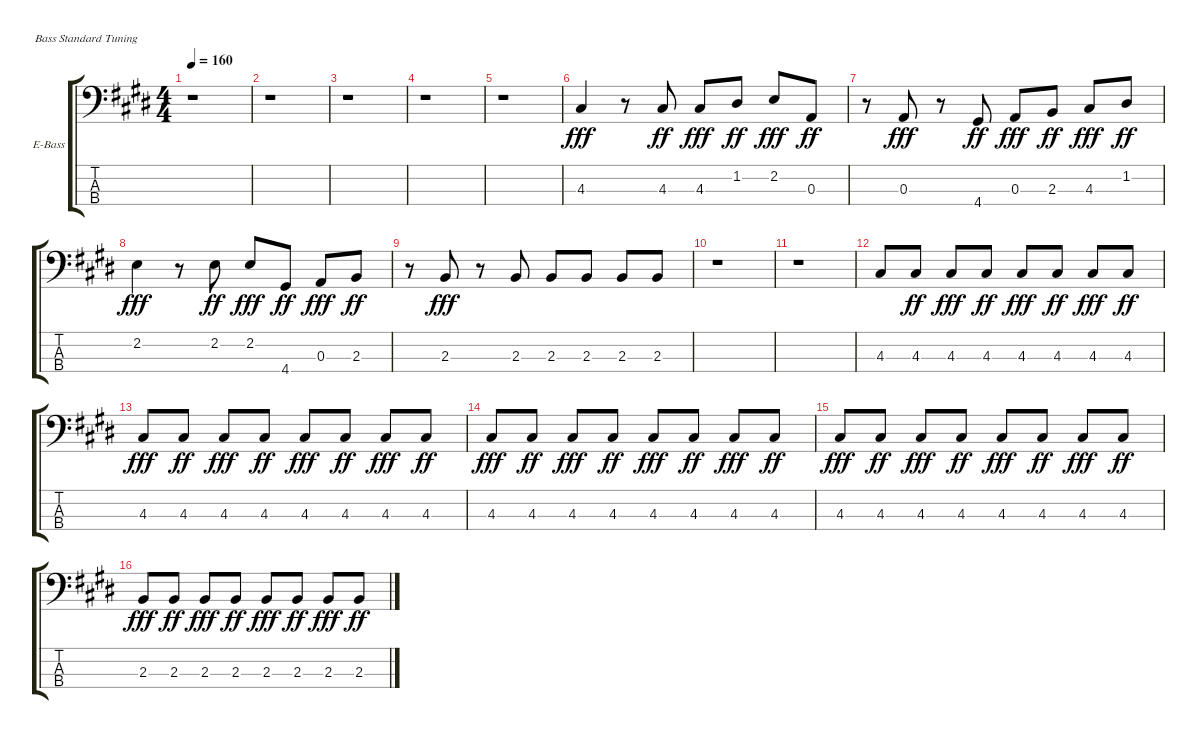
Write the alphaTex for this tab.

\bracketExtendMode groupsimilarinstruments
\firstSystemTrackNameOrientation horizontal
\otherSystemsTrackNameOrientation horizontal
\track ("Bass" "E-Bass") {instrument electricbasspick}
\staff {score tabs}
\tuning (G2 D2 A1 E1)
\ts (4 4)
\tempo 160
\clef f4
\ks e
r.1{dy fff instrument electricbasspick} |
r.1 |
r.1 |
r.1 |
r.1 |
4.3.4 r.8 4.3.8{dy ff} 4.3.8{dy fff} 1.2.8{dy ff} 2.2.8{dy fff} 0.3.8{dy ff} |
r.8 0.3.8{dy fff} r.8 4.4.8{dy ff} 0.3.8{dy fff} 2.3.8{dy ff} 4.3.8{dy fff} 1.2.8{dy ff} |
2.2.4{dy fff} r.8 2.2.8{dy ff} 2.2.8{dy fff} 4.4.8{dy ff} 0.3.8{dy fff} 2.3.8{dy ff} |
r.8 2.3.8{dy fff} r.8 2.3.8 2.3.8 2.3.8 2.3.8 2.3.8 |
r.1 |
r.1 |
4.3.8 4.3.8{dy ff} 4.3.8{dy fff} 4.3.8{dy ff} 4.3.8{dy fff} 4.3.8{dy ff} 4.3.8{dy fff} 4.3.8{dy ff} |
4.3.8{dy fff} 4.3.8{dy ff} 4.3.8{dy fff} 4.3.8{dy ff} 4.3.8{dy fff} 4.3.8{dy ff} 4.3.8{dy fff} 4.3.8{dy ff} |
4.3.8{dy fff} 4.3.8{dy ff} 4.3.8{dy fff} 4.3.8{dy ff} 4.3.8{dy fff} 4.3.8{dy ff} 4.3.8{dy fff} 4.3.8{dy ff} |
4.3.8{dy fff} 4.3.8{dy ff} 4.3.8{dy fff} 4.3.8{dy ff} 4.3.8{dy fff} 4.3.8{dy ff} 4.3.8{dy fff} 4.3.8{dy ff} |
2.3.8{dy fff} 2.3.8{dy ff} 2.3.8{dy fff} 2.3.8{dy ff} 2.3.8{dy fff} 2.3.8{dy ff} 2.3.8{dy fff} 2.3.8{dy ff}
